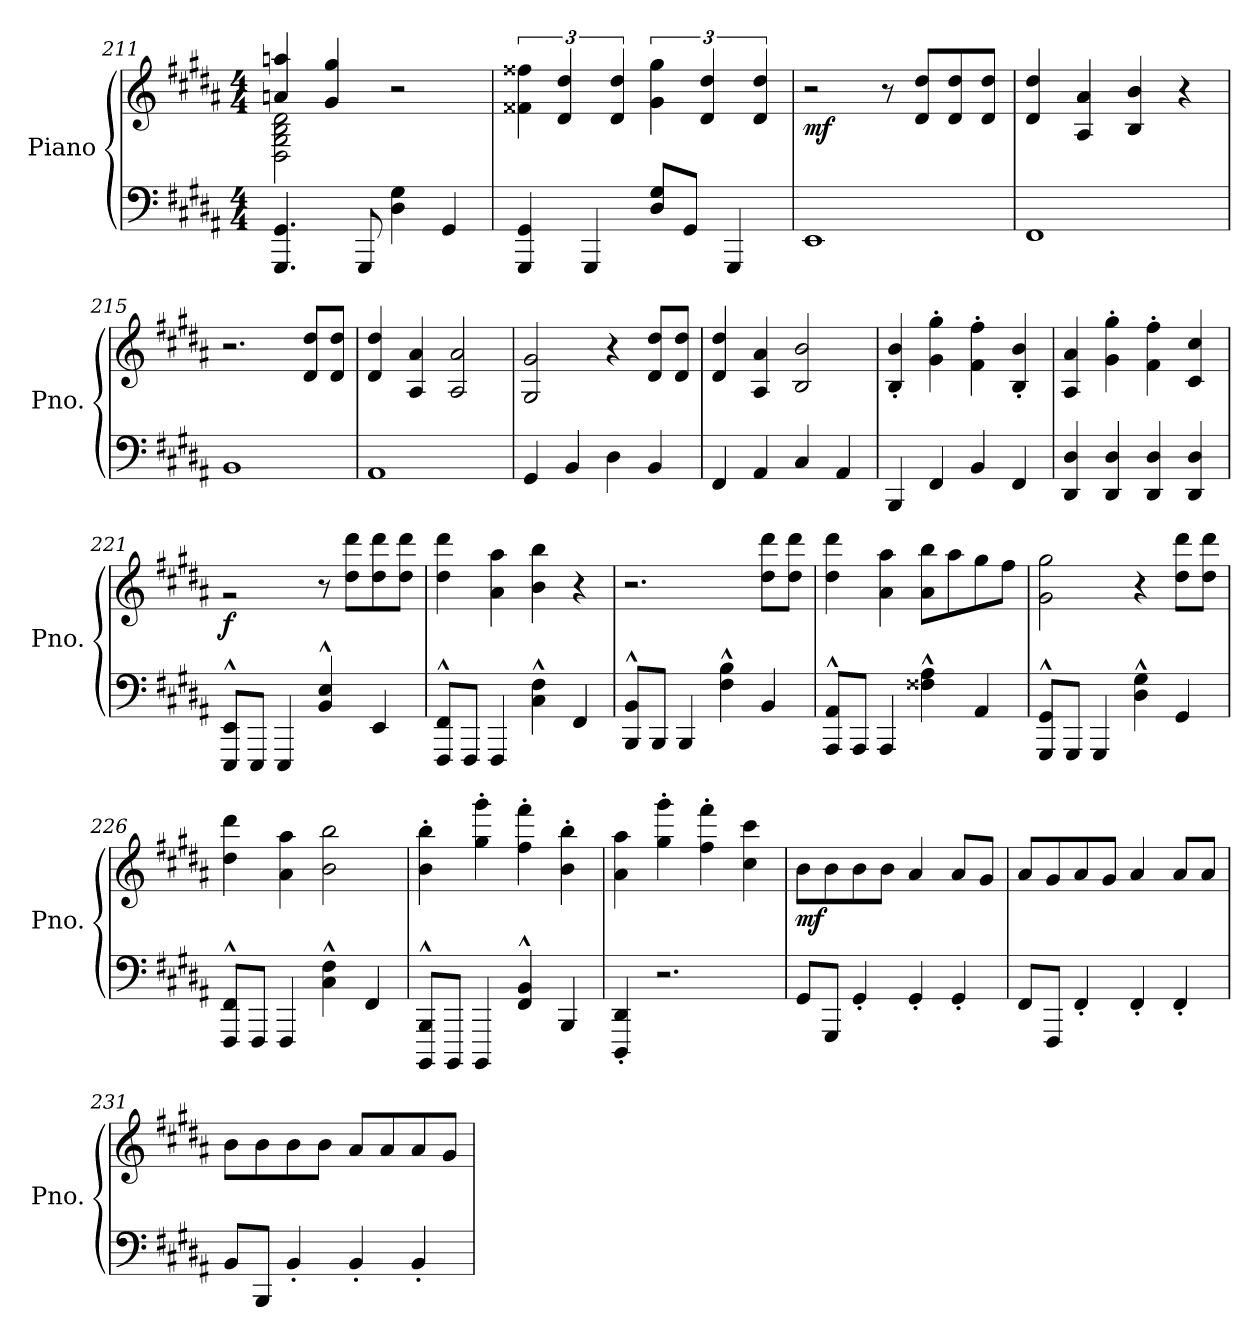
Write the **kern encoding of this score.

**kern	**kern	**dynam
*part1	*part1	*part1
*staff2	*staff1	*staff1/2
*I"Piano	*	*
*I'Pno.	*	*
*clefF4	*clefG2	*
*k[f#c#g#d#a#]	*k[f#c#g#d#a#]	*
*M4/4	*M4/4	*
=211	=211	=211
*	*^	*
4.GGG#/ 4.GG#/	2D#\ 2G#\ 2B\ 2d#\	4an/ 4aan/	.
.	.	4g#/ 4gg#/	.
8GGG#/	.	.	.
4D#\ 4G#\	2r	2ryy	.
4GG#/	.	.	.
*	*v	*v	*
=212	=212	=212
4GGG#/ 4GG#/	6f##X\ 6ff##X\	.
.	6d#/ 6dd#/	.
4GGG#/	.	.
.	6d#/ 6dd#/	.
8D#/ 8G#/L	6g#\ 6gg#\	.
8GG#/J	.	.
.	6d#/ 6dd#/	.
4GGG#/	.	.
.	6d#/ 6dd#/	.
!!LO:LB:g=z
=213	=213	=213
!	!	!LO:DY:b
1EE	2r	mf
.	8r	.
.	8d#/ 8dd#/L	.
.	8d#/ 8dd#/	.
.	8d#/ 8dd#/J	.
=214	=214	=214
1FF#	4d#/ 4dd#/	.
.	4A#/ 4a#/	.
.	4B/ 4b/	.
.	4r	.
=215	=215	=215
1BB	2.r	.
.	8d#/ 8dd#/L	.
.	8d#/ 8dd#/J	.
=216	=216	=216
1AA#	4d#/ 4dd#/	.
.	4A#/ 4a#/	.
.	2A#/ 2a#/	.
=217	=217	=217
4GG#/	2G#/ 2g#/	.
4BB/	.	.
4D#\	4r	.
4BB/	8d#/ 8dd#/L	.
.	8d#/ 8dd#/J	.
=218	=218	=218
4FF#/	4d#/ 4dd#/	.
4AA#/	4A#/ 4a#/	.
4C#/	2B/ 2b/	.
4AA#/	.	.
=219	=219	=219
4BBB/	4B/' 4b/'	.
4FF#/	4g#\' 4gg#\'	.
4BB/	4f#\' 4ff#\'	.
4FF#/	4B/' 4b/'	.
=220	=220	=220
4DD#/ 4D#/	4A#/ 4a#/	.
4DD#/ 4D#/	4g#\' 4gg#\'	.
4DD#/ 4D#/	4f#\' 4ff#\'	.
4DD#/ 4D#/	4c#/ 4cc#/	.
!!LO:LB:g=z
=221	=221	=221
!	!	!LO:DY:b
8EEE/^^ 8EE/^^L	2rg	f
8EEE/J	.	.
4EEE/	.	.
4BB/^^ 4E/^^	8r	.
.	8dd#\ 8ddd#\L	.
4EE/	8dd#\ 8ddd#\	.
.	8dd#\ 8ddd#\J	.
=222	=222	=222
8FFF#/^^ 8FF#/^^L	4dd#\ 4ddd#\	.
8FFF#/J	.	.
4FFF#/	4a#\ 4aa#\	.
4C#\^^ 4F#\^^	4b\ 4bb\	.
4FF#/	4r	.
=223	=223	=223
8BBB/^^ 8BB/^^L	2.r	.
8BBB/J	.	.
4BBB/	.	.
4F#\^^ 4B\^^	.	.
4BB/	8dd#\ 8ddd#\L	.
.	8dd#\ 8ddd#\J	.
=224	=224	=224
8AAA#/^^ 8AA#/^^L	4dd#\ 4ddd#\	.
8AAA#/J	.	.
4AAA#/	4a#\ 4aa#\	.
4F##X\^^ 4A#\^^	8a#\ 8bb\L	.
.	8aa#\	.
4AA#/	8gg#\	.
.	8ff#\J	.
=225	=225	=225
8GGG#/^^ 8GG#/^^L	2g#\ 2gg#\	.
8GGG#/J	.	.
4GGG#/	.	.
4D#\^^ 4G#\^^	4r	.
4GG#/	8dd#\ 8ddd#\L	.
.	8dd#\ 8ddd#\J	.
!!LO:PB:g=z
=226	=226	=226
8FFF#/^^ 8FF#/^^L	4dd#\ 4ddd#\	.
8FFF#/J	.	.
4FFF#/	4a#\ 4aa#\	.
4C#\^^ 4F#\^^	2b\ 2bb\	.
4FF#/	.	.
=227	=227	=227
8BBBB/^^ 8BBB/^^L	4b\' 4bb\'	.
8BBBB/J	.	.
4BBBB/	4gg#\' 4ggg#\'	.
4FF#/^^ 4BB/^^	4ff#\' 4fff#\'	.
4BBB/	4b\' 4bb\'	.
=228	=228	=228
4DDD#/' 4DD#/'	4a#\ 4aa#\	.
2.r	4gg#\' 4ggg#\'	.
.	4ff#\' 4fff#\'	.
.	4cc#\ 4ccc#\	.
=229	=229	=229
!	!	!LO:DY:b
8GG#/L	8b\L	mf
8GGG#/J	8b\	.
4GG#'/	8b\	.
.	8b\J	.
4GG#'/	4a#/	.
4GG#'/	8a#/L	.
.	8g#/J	.
=230	=230	=230
8FF#/L	8a#/L	.
8FFF#/J	8g#/	.
4FF#'/	8a#/	.
.	8g#/J	.
4FF#'/	4a#/	.
4FF#'/	8a#/L	.
.	8a#/J	.
=231	=231	=231
8BB/L	8b\L	.
8BBB/J	8b\	.
4BB'/	8b\	.
.	8b\J	.
4BB'/	8a#/L	.
.	8a#/	.
4BB'/	8a#/	.
.	8g#/J	.
=	=	=
*-	*-	*-
